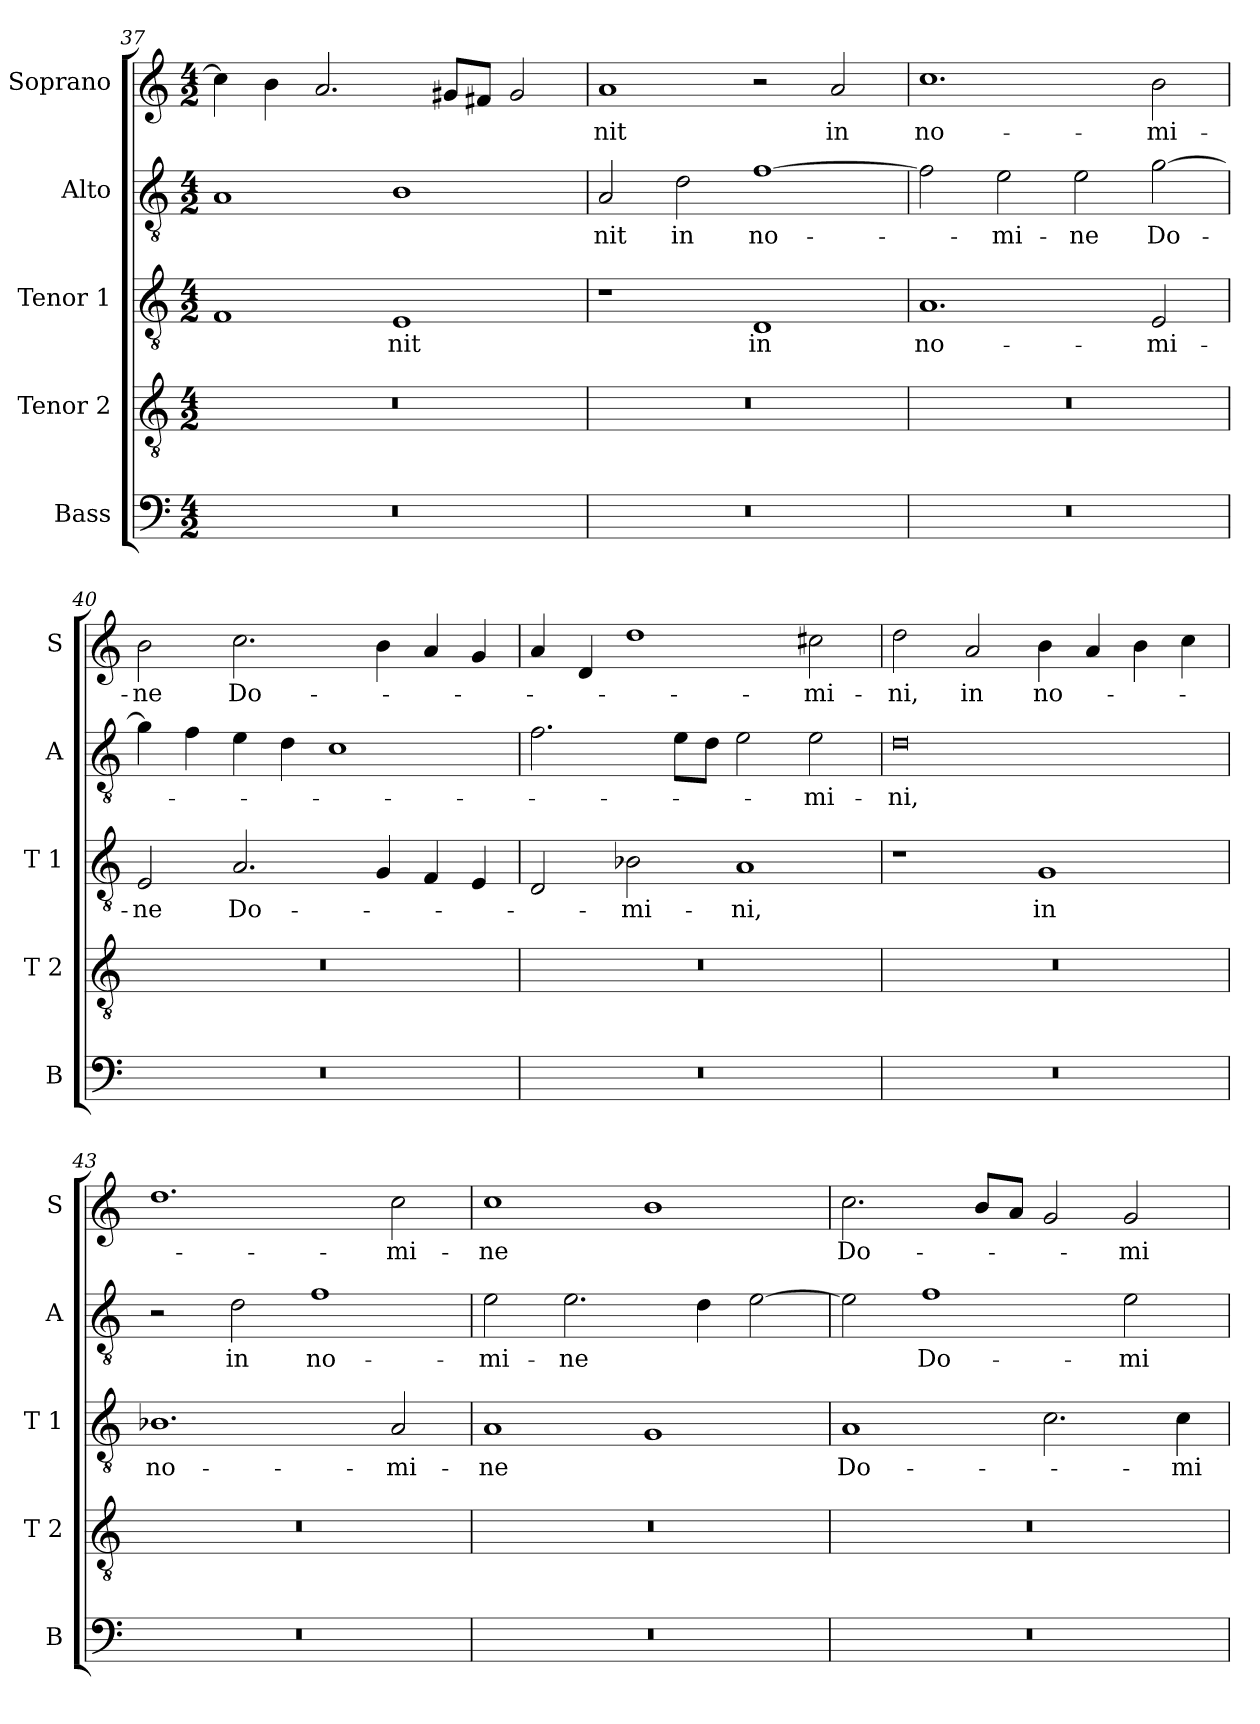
**kern	**kern	**kern	**text	**kern	**text	**kern	**text
*part5	*part4	*part3	*part3	*part2	*part2	*part1	*part1
*staff5	*staff4	*staff3	*staff3	*staff2	*staff2	*staff1	*staff1
*I"Bass	*I"Tenor 2	*I"Tenor 1	*	*I"Alto	*	*I"Soprano	*
*I'B	*I'T 2	*I'T 1	*	*I'A	*	*I'S	*
*clefF4	*clefGv2	*clefGv2	*	*clefGv2	*	*clefG2	*
*k[]	*k[]	*k[]	*	*k[]	*	*k[]	*
*C:	*C:	*C:	*	*C:	*	*C:	*
*M4/2	*M4/2	*M4/2	*	*M4/2	*	*M4/2	*
=37	=37	=37	=37	=37	=37	=37	=37
0r	0r	1F	.	1A	.	4cc\]	.
.	.	.	.	.	.	4b\	.
.	.	.	.	.	.	2.a/	.
!	!	!	!LO:LY:b	!	!	!	!
.	.	1E	-nit	1B	.	.	.
.	.	.	.	.	.	8g#X/L	.
.	.	.	.	.	.	8f#X/J	.
.	.	.	.	.	.	2g#/	.
=38	=38	=38	=38	=38	=38	=38	=38
!	!	!	!	!	!LO:LY:b	!	!LO:LY:b
0r	0r	1r	.	2A/	-nit	1a	-nit
!	!	!	!	!	!LO:LY:b	!	!
.	.	.	.	2d\	in	.	.
!	!	!	!LO:LY:b	!	!LO:LY:b	!	!
.	.	1D	in	[1f	no-	2r	.
!	!	!	!	!	!	!	!LO:LY:b
.	.	.	.	.	.	2a/	in
=39	=39	=39	=39	=39	=39	=39	=39
!	!	!	!LO:LY:b	!	!	!	!LO:LY:b
0r	0r	1.A	no-	2f\]	.	1.cc	no-
!	!	!	!	!	!LO:LY:b	!	!
.	.	.	.	2e\	-mi-	.	.
!	!	!	!	!	!LO:LY:b	!	!
.	.	.	.	2e\	-ne	.	.
!	!	!	!LO:LY:b	!	!LO:LY:b	!	!LO:LY:b
.	.	2E/	-mi-	[2g\	Do-	2b\	-mi-
=40	=40	=40	=40	=40	=40	=40	=40
!	!	!	!LO:LY:b	!	!	!	!LO:LY:b
0r	0r	2E/	-ne	4g\]	.	2b\	-ne
.	.	.	.	4f\	.	.	.
!	!	!	!LO:LY:b	!	!	!	!LO:LY:b
.	.	2.A/	Do-	4e\	.	2.cc\	Do-
.	.	.	.	4d\	.	.	.
.	.	.	.	1c	.	.	.
.	.	4G/	.	.	.	4b\	.
.	.	4F/	.	.	.	4a/	.
.	.	4E/	.	.	.	4g/	.
!!LO:LB:g=z
=41	=41	=41	=41	=41	=41	=41	=41
0r	0r	2D/	.	2.f\	.	4a/	.
.	.	.	.	.	.	4d/	.
!	!	!	!LO:LY:b	!	!	!	!
.	.	2B-X\	-mi-	.	.	1dd	.
.	.	.	.	8e\L	.	.	.
.	.	.	.	8d\J	.	.	.
!	!	!	!LO:LY:b	!	!	!	!
.	.	1A	-ni,	2e\	.	.	.
!	!	!	!	!	!LO:LY:b	!	!LO:LY:b
.	.	.	.	2e\	-mi-	2cc#X\	-mi-
=42	=42	=42	=42	=42	=42	=42	=42
!	!	!	!	!	!LO:LY:b	!	!LO:LY:b
0r	0r	1r	.	0d	-ni,	2dd\	-ni,
!	!	!	!	!	!	!	!LO:LY:b
.	.	.	.	.	.	2a/	in
!	!	!	!LO:LY:b	!	!	!	!LO:LY:b
.	.	1G	in	.	.	4b\	no-
.	.	.	.	.	.	4a/	.
.	.	.	.	.	.	4b\	.
.	.	.	.	.	.	4cc\	.
=43	=43	=43	=43	=43	=43	=43	=43
!	!	!	!LO:LY:b	!	!	!	!
0r	0r	1.B-X	no-	2r	.	1.dd	.
!	!	!	!	!	!LO:LY:b	!	!
.	.	.	.	2d\	in	.	.
!	!	!	!	!	!LO:LY:b	!	!
.	.	.	.	1f	no-	.	.
!	!	!	!LO:LY:b	!	!	!	!LO:LY:b
.	.	2A/	-mi-	.	.	2cc\	-mi-
=44	=44	=44	=44	=44	=44	=44	=44
!	!	!	!LO:LY:b	!	!LO:LY:b	!	!LO:LY:b
0r	0r	1A	-ne	2e\	-mi-	1cc	-ne
!	!	!	!	!	!LO:LY:b	!	!
.	.	.	.	2.e\	-ne	.	.
.	.	1G	.	.	.	1b	.
.	.	.	.	4d\	.	.	.
.	.	.	.	[2e\	.	.	.
=45	=45	=45	=45	=45	=45	=45	=45
!	!	!	!LO:LY:b	!	!	!	!LO:LY:b
0r	0r	1A	Do-	2e\]	.	2.cc\	Do-
!	!	!	!	!	!LO:LY:b	!	!
.	.	.	.	1f	Do-	.	.
.	.	.	.	.	.	8b/L	.
.	.	.	.	.	.	8a/J	.
.	.	2.c\	.	.	.	2g/	.
!	!	!	!	!	!LO:LY:b	!	!LO:LY:b
.	.	.	.	2e\	-mi-	2g/	-mi-
!	!	!	!LO:LY:b	!	!	!	!
.	.	4c\	-mi-	.	.	.	.
=	=	=	=	=	=	=	=
*-	*-	*-	*-	*-	*-	*-	*-
